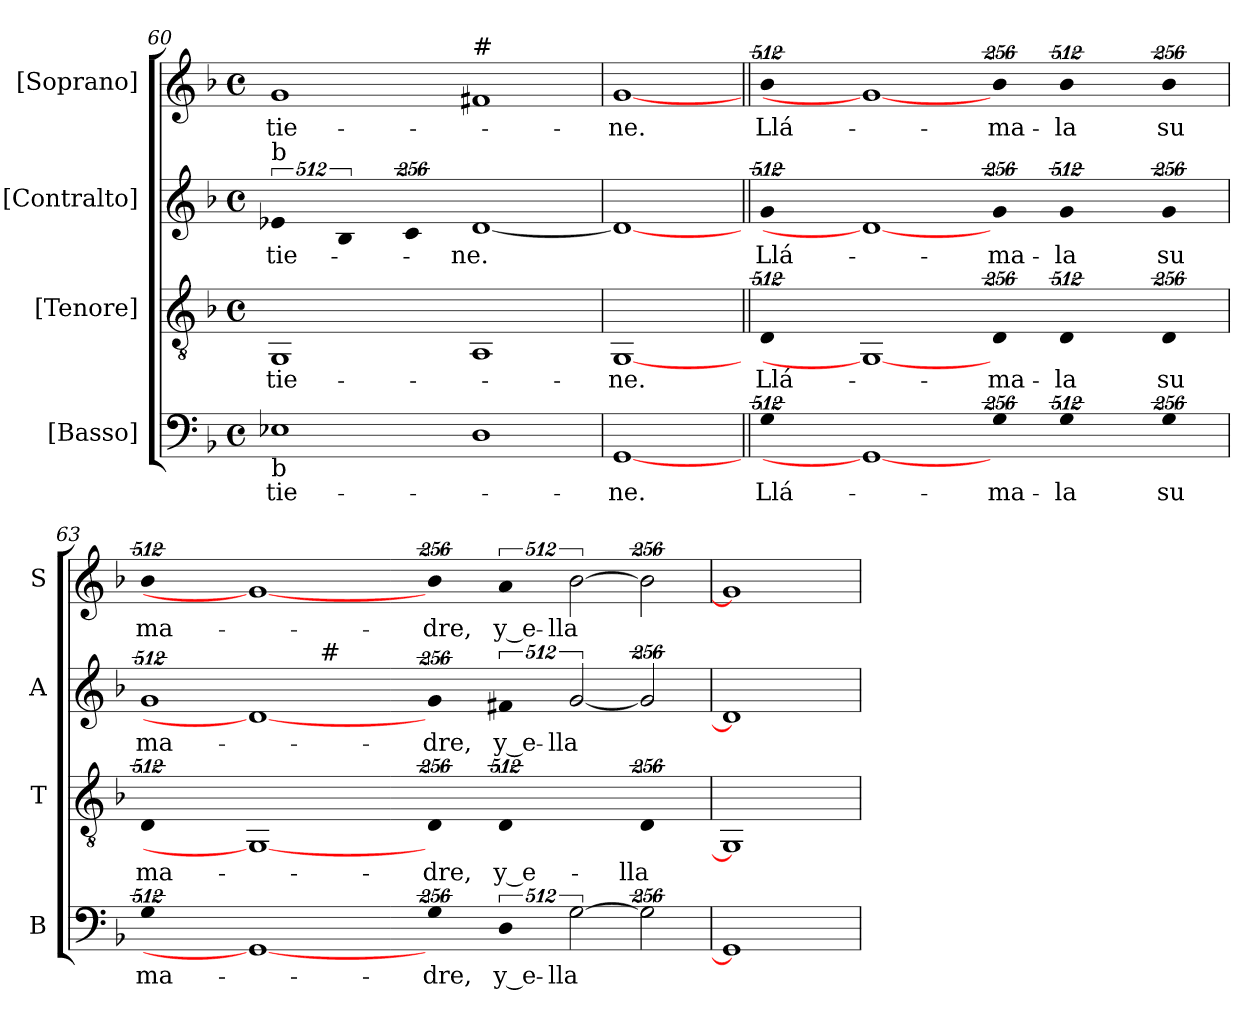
**kern	**text	**kern	**text	**kern	**text	**kern	**text
*part4	*part4	*part3	*part3	*part2	*part2	*part1	*part1
*staff4	*staff4	*staff3	*staff3	*staff2	*staff2	*staff1	*staff1
*I"[Basso]	*	*I"[Tenore]	*	*I"[Contralto]	*	*I"[Soprano]	*
*I'B	*	*I'T	*	*I'A	*	*I'S	*
*clefF4	*	*clefGv2	*	*clefG2	*	*clefG2	*
*k[b-]	*	*k[b-]	*	*k[b-]	*	*k[b-]	*
*F:	*	*F:	*	*F:	*	*F:	*
*M4/4	*	*M4/4	*	*M4/4	*	*M4/4	*
*met(c)	*	*met(c)	*	*met(c)	*	*met(c)	*
=60	=60	=60	=60	=60	=60	=60	=60
!	!LO:LY:b:color=#000000	!	!	!	!	!	!
!	!	!	!LO:LY:b:color=#000000	!LO:N:vis=2	!	!	!
!	!	!	!	!	!LO:LY:b:color=#000000	!	!
!	!	!	!	!LO:TX:a:t=b	!	!	!
!LO:TX:b:t=b	!	!	!	!	!	!	!
!	!	!	!	!	!	!	!LO:LY:b:color=#000000
1E-i	tie-	1GGi	tie-	1024%341e-i/	tie-	1gi	tie-
!	!	!	!	!LO:N:vis=2	!	!	!
.	.	.	.	1024%341B-i/	.	.	.
!	!	!	!	!LO:N:vis=2	!	!	!
.	.	.	.	512%171ci/	.	.	.
!	!	!	!	!	!	!LO:TX:a:t=#	!
!	!	!	!	!	!LO:LY:b:color=#000000	!	!
1Di	.	1AAi	.	[<1di	-ne.	1f#i	.
=61	=61	=61	=61	=61	=61	=61	=61
!	!LO:LY:b:color=#000000	!	!	!	!	!	!
!	!	!	!LO:LY:b:color=#000000	!	!	!	!
!	!	!	!	!	!	!	!LO:LY:b:color=#000000
[1GGi	-ne.	[1GGi	-ne.	1di_<	.	[1gi	-ne.
!!LO:LB:g=z
=62||	=62||	=62||	=62||	=62||	=62||	=62||	=62||
!LO:N:vis=1	!	!	!	!	!	!	!
!	!LO:LY:b:color=#000000	!LO:N:vis=1	!	!	!	!	!
!	!	!	!LO:LY:b:color=#000000	!LO:N:vis=1	!	!	!
!	!	!	!	!	!LO:LY:b:color=#000000	!LO:N:vis=1	!
!	!	!	!	!	!	!	!LO:LY:b:color=#000000
512%341Gi	Llá-	512%341Di	Llá-	512%341gi	Llá-	512%341b-i	Llá-
1GGi_	.	1GGi_	.	1di_	.	1gi_	.
!LO:N:vis=2	!	!	!	!	!	!	!
!	!LO:LY:b:color=#000000	!LO:N:vis=2	!	!	!	!	!
!	!	!	!LO:LY:b:color=#000000	!LO:N:vis=2	!	!	!
!	!	!	!	!	!LO:LY:b:color=#000000	!LO:N:vis=2	!
!	!	!	!	!	!	!	!LO:LY:b:color=#000000
512%171Gi\	-ma-	512%171Di/	-ma-	512%171gi/	-ma-	512%171b-i\	-ma-
!LO:N:vis=1	!	!	!	!	!	!	!
!	!LO:LY:b:color=#000000	!LO:N:vis=1	!	!	!	!	!
!	!	!	!LO:LY:b:color=#000000	!LO:N:vis=1	!	!	!
!	!	!	!	!	!LO:LY:b:color=#000000	!LO:N:vis=1	!
!	!	!	!	!	!	!	!LO:LY:b:color=#000000
512%341Gi	-la	512%341Di	-la	512%341gi	-la	512%341b-i	-la
!LO:N:vis=2	!	!	!	!	!	!	!
!	!LO:LY:b:color=#000000	!LO:N:vis=2	!	!	!	!	!
!	!	!	!LO:LY:b:color=#000000	!LO:N:vis=2	!	!	!
!	!	!	!	!	!LO:LY:b:color=#000000	!LO:N:vis=2	!
!	!	!	!	!	!	!	!LO:LY:b:color=#000000
512%171Gi\	su	512%171Di/	su	512%171gi/	su	512%171b-i\	su
=63	=63	=63	=63	=63	=63	=63	=63
!LO:N:vis=1	!	!	!	!	!	!	!
!	!LO:LY:b:color=#000000	!LO:N:vis=1	!	!	!	!	!
!	!	!	!LO:LY:b:color=#000000	!LO:N:vis=1	!	!	!
!	!	!	!	!	!LO:LY:b:color=#000000	!LO:N:vis=1	!
!	!	!	!	!	!	!	!LO:LY:b:color=#000000
*	*	*	*	*^	*	*	*
512%341Gi	ma-	512%341Di	ma-	512%341gi	1ryy	ma-	512%341b-i	ma-
1GGi_	.	1GGi_	.	1di_	.	.	1gi_	.
!	!	!	!	!	!LO:TX:a:t=#	!	!	!
.	.	.	.	.	0ryy	.	.	.
!LO:N:vis=2	!	!	!	!	!	!	!	!
!	!LO:LY:b:color=#000000	!LO:N:vis=2	!	!	!	!	!	!
!	!	!	!LO:LY:b:color=#000000	!LO:N:vis=2	!	!	!	!
!	!	!	!	!	!	!LO:LY:b:color=#000000	!LO:N:vis=2	!
!	!	!	!	!	!	!	!	!LO:LY:b:color=#000000
512%171Gi\	-dre,	512%171Di/	-dre,	512%171gi/	.	-dre,	512%171b-i\	-dre,
!LO:N:vis=2	!	!	!	!	!	!	!	!
!	!LO:LY:b:color=#000000	!LO:N:vis=1	!	!	!	!	!	!
!	!	!	!LO:LY:b:color=#000000	!LO:N:vis=2	!	!	!	!
!	!	!	!	!	!	!LO:LY:b:color=#000000	!LO:N:vis=2	!
!	!	!	!	!	!	!	!	!LO:LY:b:color=#000000
1024%341Di\	y_e-	512%341Di	y_e-	1024%341f#i/	.	y_e-	1024%341ai/	y_e-
!	!LO:LY:b:color=#000000	!	!	!	!	!	!	!
!	!	!	!	!	!	!LO:LY:b:color=#000000	!	!
!	!	!	!	!	!	!	!	!LO:LY:b:color=#000000
[1024%341Gi	-lla	.	.	[1024%341gi	.	-lla	[1024%341b-i	-lla
!	!	!LO:N:vis=2	!	!	!	!	!	!
!	!	!	!LO:LY:b:color=#000000	!	!	!	!	!
512%171Gi]	.	512%171Di/	-lla	512%171gi]	.	.	512%171b-i]	.
*	*	*	*	*v	*v	*	*	*
=64	=64	=64	=64	=64	=64	=64	=64
1GGi]	.	1GGi]	.	1di]	.	1gi]	.
=	=	=	=	=	=	=	=
*-	*-	*-	*-	*-	*-	*-	*-
